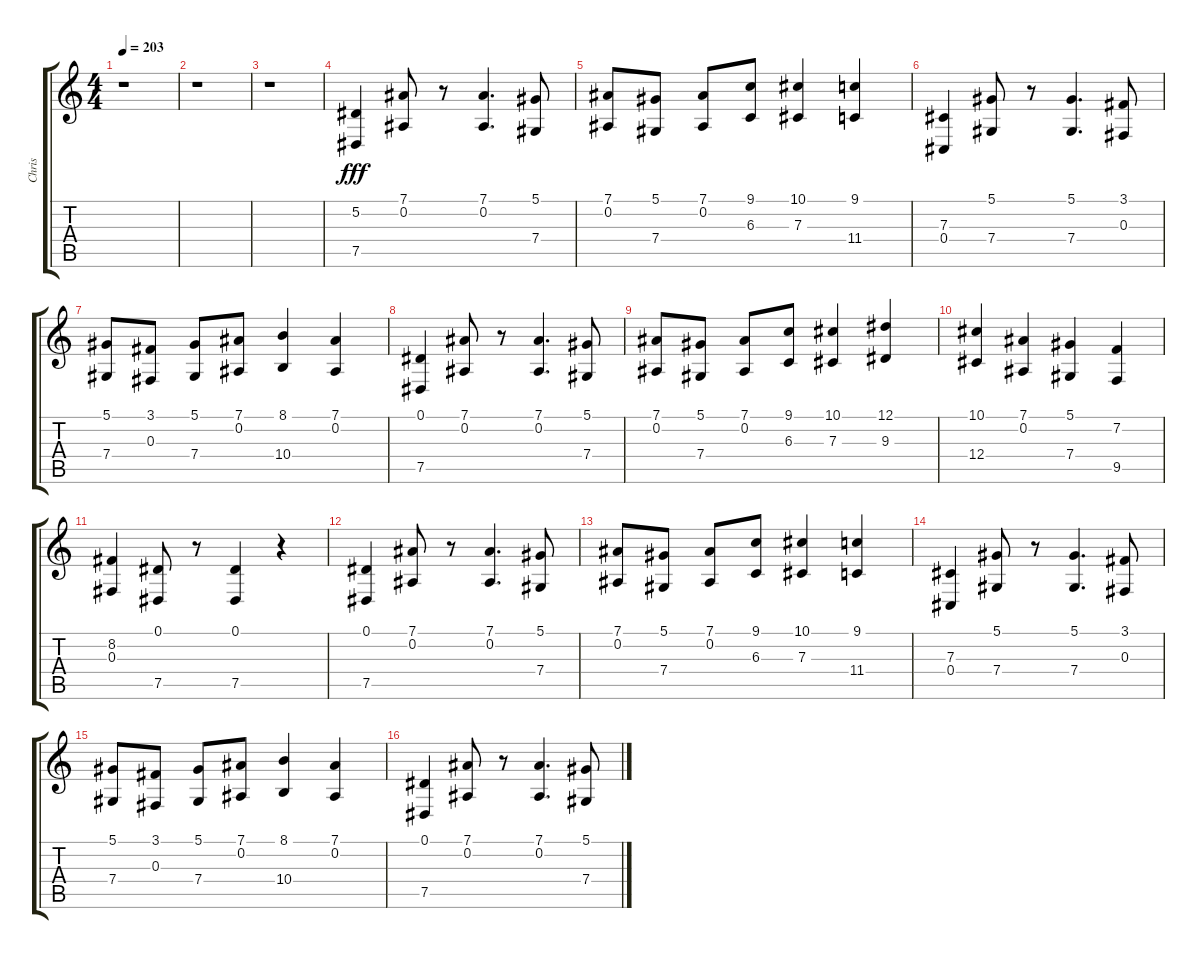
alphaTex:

\track ("Chris" "Chris") {instrument accordion}
\staff {score tabs}
\tuning (Eb4 Bb3 Gb3 Db3 Ab2 Eb2) {hide}
\ts (4 4)
\tempo 203
\clef g2
\ks c
r.1{dy fff} |
r.1 |
r.1 |
(5.2 7.5).4 (7.1 0.2).8 r.8 (7.1 0.2).4{d} (5.1 7.4).8 |
(7.1 0.2).8 (5.1 7.4).8 (7.1 0.2).8 (9.1 6.3).8 (10.1 7.3).4 (9.1 11.4).4 |
(7.3 0.4).4 (5.1 7.4).8 r.8 (5.1 7.4).4{d} (3.1 0.3).8 |
(5.1 7.4).8 (3.1 0.3).8 (5.1 7.4).8 (7.1 0.2).8 (8.1 10.4).4 (7.1 0.2).4 |
(0.1 7.5).4 (7.1 0.2).8 r.8 (7.1 0.2).4{d} (5.1 7.4).8 |
(7.1 0.2).8 (5.1 7.4).8 (7.1 0.2).8 (9.1 6.3).8 (10.1 7.3).4 (12.1 9.3).4 |
(10.1 12.4).4 (7.1 0.2).4 (5.1 7.4).4 (7.2 9.5).4 |
(8.2 0.3).4 (0.1 7.5).8 r.8 (0.1 7.5).4 r.4 |
(0.1 7.5).4 (7.1 0.2).8 r.8 (7.1 0.2).4{d} (5.1 7.4).8 |
(7.1 0.2).8 (5.1 7.4).8 (7.1 0.2).8 (9.1 6.3).8 (10.1 7.3).4 (9.1 11.4).4 |
(7.3 0.4).4 (5.1 7.4).8 r.8 (5.1 7.4).4{d} (3.1 0.3).8 |
(5.1 7.4).8 (3.1 0.3).8 (5.1 7.4).8 (7.1 0.2).8 (8.1 10.4).4 (7.1 0.2).4 |
(0.1 7.5).4 (7.1 0.2).8 r.8 (7.1 0.2).4{d} (5.1 7.4).8
